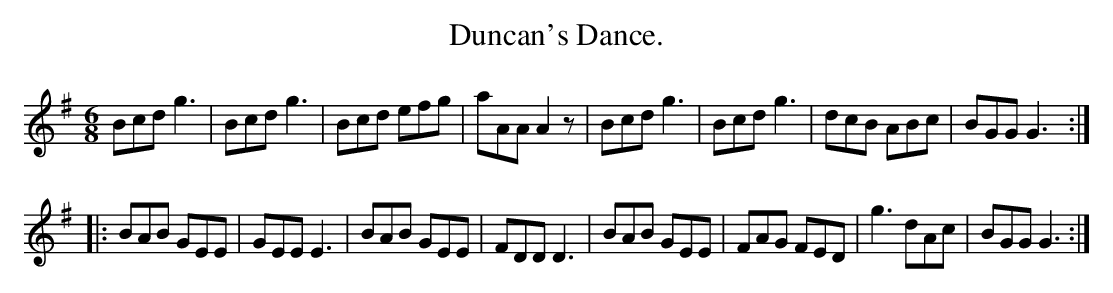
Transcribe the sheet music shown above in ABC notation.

X:1
T:Duncan's Dance.
M:6/8
L:1/8
K:G
Bcd g3 |Bcd g3|Bcd efg|aAA A2z|Bcd g3 |Bcd g3 |dcB ABc|BGG G3:|
|:BAB GEE|GEE E3|BAB GEE|FDD D3 |BAB GEE|FAG FED|g3  dAc|BGG G3:|
